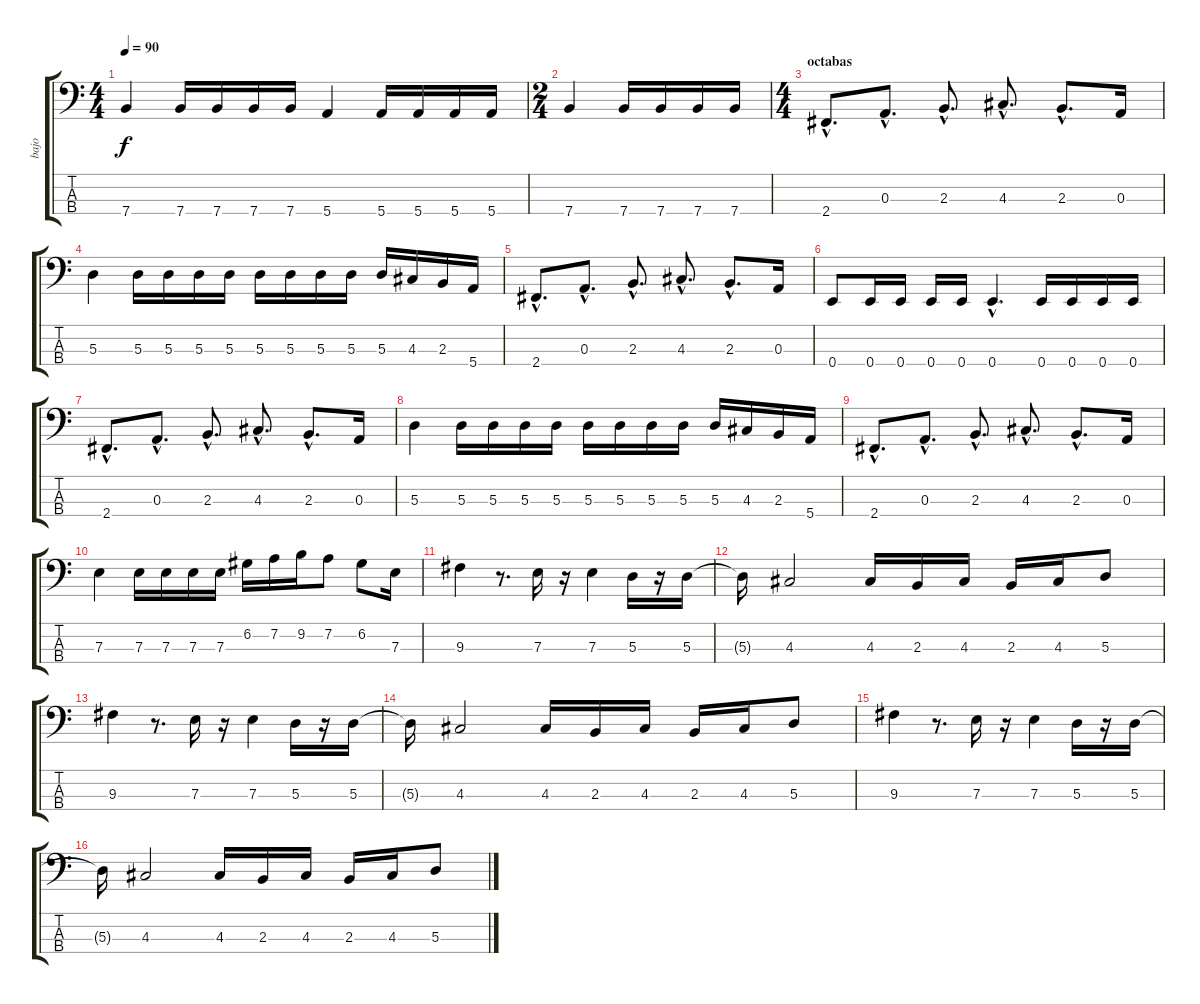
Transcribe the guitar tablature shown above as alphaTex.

\track ("bajo" "bajo") {instrument electricbassfinger}
\staff {score tabs}
\tuning (G2 D2 A1 E1) {hide}
\ts (4 4)
\tempo 90
\clef f4
\ks c
7.4.4{dy f} 7.4.16 7.4.16 7.4.16 7.4.16 5.4.4 5.4.16 5.4.16 5.4.16 5.4.16 |
\ts (2 4)
7.4.4 7.4.16 7.4.16 7.4.16 7.4.16 |
\ts (4 4)
\section ("" "octabas")
2.4{hac}.8{d} 0.3{hac}.8{d} 2.3{hac}.8{d} 4.3{hac}.8{d} 2.3{hac}.8{d} 0.3.16 |
5.3.4 5.3.16 5.3.16 5.3.16 5.3.16 5.3.16 5.3.16 5.3.16 5.3.16 5.3.16 4.3.16 2.3.16 5.4.16 |
2.4{hac}.8{d} 0.3{hac}.8{d} 2.3{hac}.8{d} 4.3{hac}.8{d} 2.3{hac}.8{d} 0.3.16 |
0.4.8 0.4.16 0.4.16 0.4.16 0.4.16 0.4{hac}.4{d} 0.4.16 0.4.16 0.4.16 0.4.16 |
2.4{hac}.8{d} 0.3{hac}.8{d} 2.3{hac}.8{d} 4.3{hac}.8{d} 2.3{hac}.8{d} 0.3.16 |
5.3.4 5.3.16 5.3.16 5.3.16 5.3.16 5.3.16 5.3.16 5.3.16 5.3.16 5.3.16 4.3.16 2.3.16 5.4.16 |
2.4{hac}.8{d} 0.3{hac}.8{d} 2.3{hac}.8{d} 4.3{hac}.8{d} 2.3{hac}.8{d} 0.3.16 |
7.3.4 7.3.16 7.3.16 7.3.16 7.3.16 6.2.16 7.2.16 9.2.16 7.2.8 6.2.8 7.3.16 |
9.3.4 r.8{d} 7.3.16 r.16 7.3.4 5.3.16 r.16 5.3.16 |
5.3{t}.16 4.3.2 4.3.16 2.3.16 4.3.16 2.3.16 4.3.16 5.3.8 |
9.3.4 r.8{d} 7.3.16 r.16 7.3.4 5.3.16 r.16 5.3.16 |
5.3{t}.16 4.3.2 4.3.16 2.3.16 4.3.16 2.3.16 4.3.16 5.3.8 |
9.3.4 r.8{d} 7.3.16 r.16 7.3.4 5.3.16 r.16 5.3.16 |
5.3{t}.16 4.3.2 4.3.16 2.3.16 4.3.16 2.3.16 4.3.16 5.3.8
